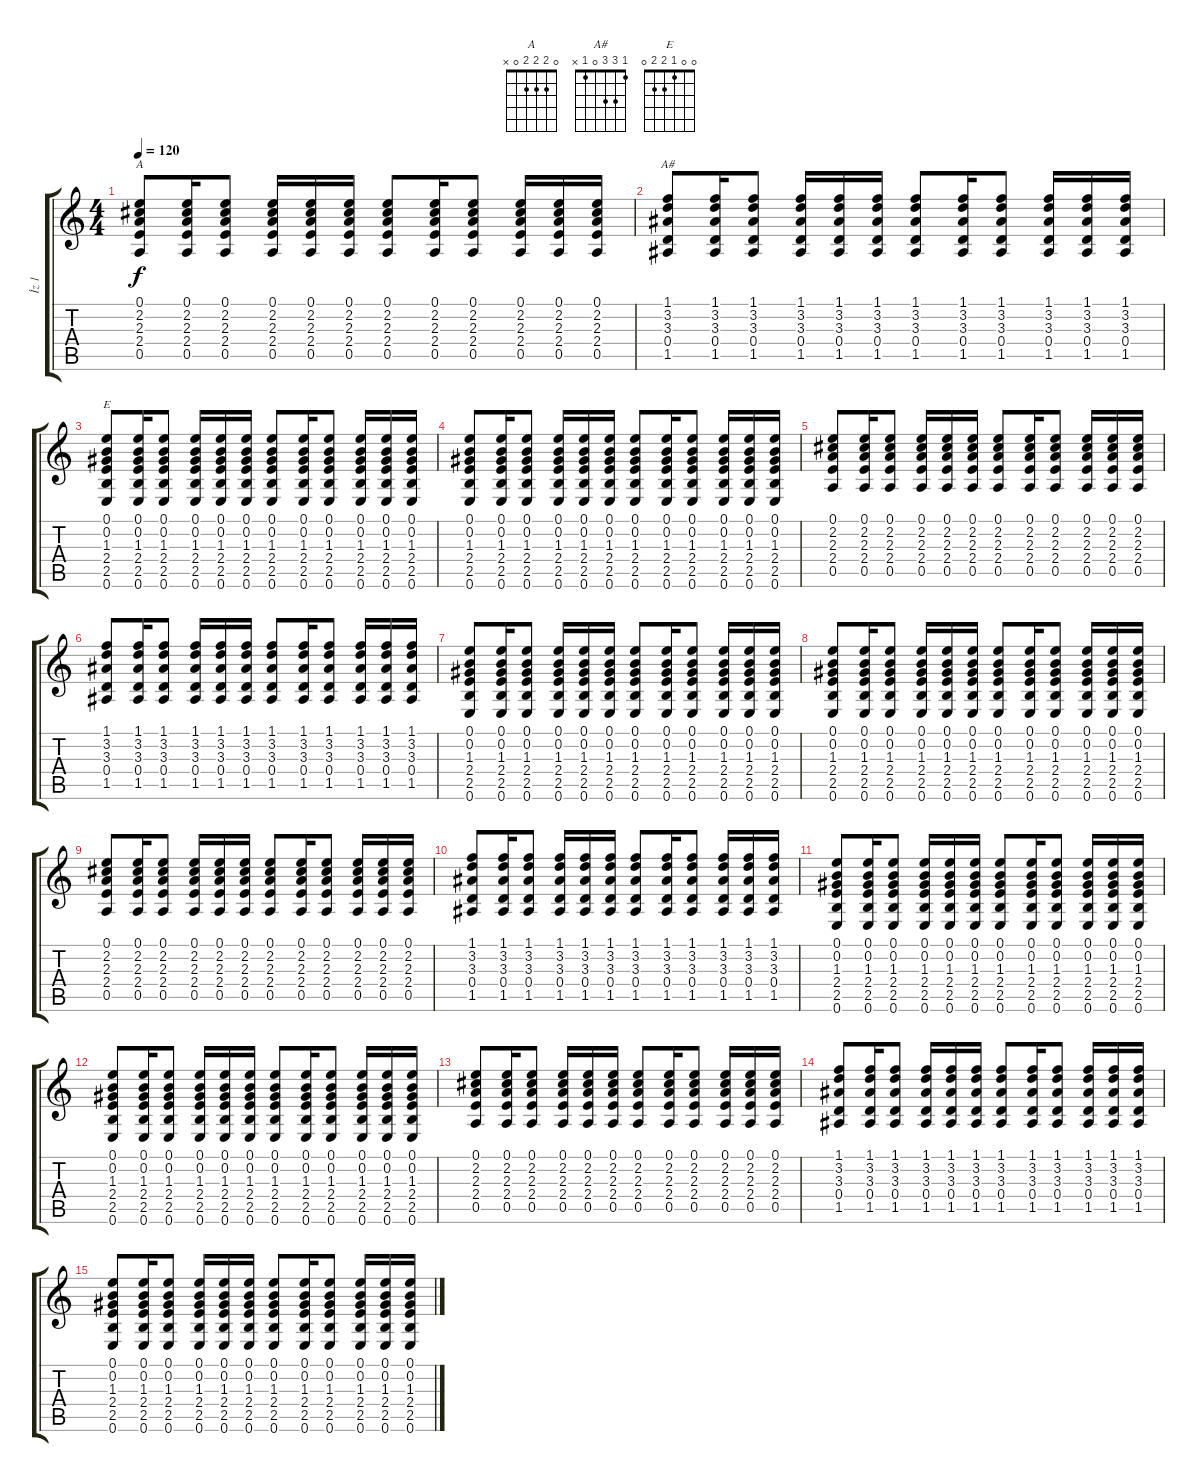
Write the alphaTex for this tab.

\track ("İz 1" "İz 1") {instrument electricguitarclean}
\staff {score tabs}
\tuning (E4 B3 G3 D3 A2 E2) {hide}
\chord ("A" 0 2 2 2 0 x)
\chord ("A#" 1 3 3 0 1 x)
\chord ("E" 0 0 1 2 2 0)
\ts (4 4)
\tempo 120
\clef g2
\ks c
(0.1 2.2 2.3 2.4 0.5).8{ch "A" dy f balance 0} (0.1 2.2 2.3 2.4 0.5).16 (0.1 2.2 2.3 2.4 0.5).8 (0.1 2.2 2.3 2.4 0.5).16 (0.1 2.2 2.3 2.4 0.5).16 (0.1 2.2 2.3 2.4 0.5).16 (0.1 2.2 2.3 2.4 0.5).8 (0.1 2.2 2.3 2.4 0.5).16 (0.1 2.2 2.3 2.4 0.5).8 (0.1 2.2 2.3 2.4 0.5).16 (0.1 2.2 2.3 2.4 0.5).16 (0.1 2.2 2.3 2.4 0.5).16 |
(1.1 3.2 3.3 0.4 1.5).8{ch "A#" balance 0} (1.1 3.2 3.3 0.4 1.5).16 (1.1 3.2 3.3 0.4 1.5).8 (1.1 3.2 3.3 0.4 1.5).16 (1.1 3.2 3.3 0.4 1.5).16 (1.1 3.2 3.3 0.4 1.5).16 (1.1 3.2 3.3 0.4 1.5).8 (1.1 3.2 3.3 0.4 1.5).16 (1.1 3.2 3.3 0.4 1.5).8 (1.1 3.2 3.3 0.4 1.5).16 (1.1 3.2 3.3 0.4 1.5).16 (1.1 3.2 3.3 0.4 1.5).16 |
(0.1 0.2 1.3 2.4 2.5 0.6).8{ch "E" balance 0} (0.1 0.2 1.3 2.4 2.5 0.6).16 (0.1 0.2 1.3 2.4 2.5 0.6).8 (0.1 0.2 1.3 2.4 2.5 0.6).16 (0.1 0.2 1.3 2.4 2.5 0.6).16 (0.1 0.2 1.3 2.4 2.5 0.6).16 (0.1 0.2 1.3 2.4 2.5 0.6).8 (0.1 0.2 1.3 2.4 2.5 0.6).16 (0.1 0.2 1.3 2.4 2.5 0.6).8 (0.1 0.2 1.3 2.4 2.5 0.6).16 (0.1 0.2 1.3 2.4 2.5 0.6).16 (0.1 0.2 1.3 2.4 2.5 0.6).16 |
(0.1 0.2 1.3 2.4 2.5 0.6).8{volume 4 balance 0} (0.1 0.2 1.3 2.4 2.5 0.6).16 (0.1 0.2 1.3 2.4 2.5 0.6).8 (0.1 0.2 1.3 2.4 2.5 0.6).16 (0.1 0.2 1.3 2.4 2.5 0.6).16 (0.1 0.2 1.3 2.4 2.5 0.6).16 (0.1 0.2 1.3 2.4 2.5 0.6).8 (0.1 0.2 1.3 2.4 2.5 0.6).16 (0.1 0.2 1.3 2.4 2.5 0.6).8 (0.1 0.2 1.3 2.4 2.5 0.6).16 (0.1 0.2 1.3 2.4 2.5 0.6).16 (0.1 0.2 1.3 2.4 2.5 0.6).16 |
(0.1 2.2 2.3 2.4 0.5).8{balance 0} (0.1 2.2 2.3 2.4 0.5).16 (0.1 2.2 2.3 2.4 0.5).8 (0.1 2.2 2.3 2.4 0.5).16 (0.1 2.2 2.3 2.4 0.5).16 (0.1 2.2 2.3 2.4 0.5).16 (0.1 2.2 2.3 2.4 0.5).8 (0.1 2.2 2.3 2.4 0.5).16 (0.1 2.2 2.3 2.4 0.5).8 (0.1 2.2 2.3 2.4 0.5).16 (0.1 2.2 2.3 2.4 0.5).16 (0.1 2.2 2.3 2.4 0.5).16 |
(1.1 3.2 3.3 0.4 1.5).8{balance 0} (1.1 3.2 3.3 0.4 1.5).16 (1.1 3.2 3.3 0.4 1.5).8 (1.1 3.2 3.3 0.4 1.5).16 (1.1 3.2 3.3 0.4 1.5).16 (1.1 3.2 3.3 0.4 1.5).16 (1.1 3.2 3.3 0.4 1.5).8 (1.1 3.2 3.3 0.4 1.5).16 (1.1 3.2 3.3 0.4 1.5).8 (1.1 3.2 3.3 0.4 1.5).16 (1.1 3.2 3.3 0.4 1.5).16 (1.1 3.2 3.3 0.4 1.5).16 |
(0.1 0.2 1.3 2.4 2.5 0.6).8{balance 0} (0.1 0.2 1.3 2.4 2.5 0.6).16 (0.1 0.2 1.3 2.4 2.5 0.6).8 (0.1 0.2 1.3 2.4 2.5 0.6).16 (0.1 0.2 1.3 2.4 2.5 0.6).16 (0.1 0.2 1.3 2.4 2.5 0.6).16 (0.1 0.2 1.3 2.4 2.5 0.6).8 (0.1 0.2 1.3 2.4 2.5 0.6).16 (0.1 0.2 1.3 2.4 2.5 0.6).8 (0.1 0.2 1.3 2.4 2.5 0.6).16 (0.1 0.2 1.3 2.4 2.5 0.6).16 (0.1 0.2 1.3 2.4 2.5 0.6).16 |
(0.1 0.2 1.3 2.4 2.5 0.6).8{volume 2 balance 0} (0.1 0.2 1.3 2.4 2.5 0.6).16 (0.1 0.2 1.3 2.4 2.5 0.6).8 (0.1 0.2 1.3 2.4 2.5 0.6).16 (0.1 0.2 1.3 2.4 2.5 0.6).16 (0.1 0.2 1.3 2.4 2.5 0.6).16 (0.1 0.2 1.3 2.4 2.5 0.6).8 (0.1 0.2 1.3 2.4 2.5 0.6).16 (0.1 0.2 1.3 2.4 2.5 0.6).8 (0.1 0.2 1.3 2.4 2.5 0.6).16 (0.1 0.2 1.3 2.4 2.5 0.6).16 (0.1 0.2 1.3 2.4 2.5 0.6).16 |
(0.1 2.2 2.3 2.4 0.5).8{balance 0} (0.1 2.2 2.3 2.4 0.5).16 (0.1 2.2 2.3 2.4 0.5).8 (0.1 2.2 2.3 2.4 0.5).16 (0.1 2.2 2.3 2.4 0.5).16 (0.1 2.2 2.3 2.4 0.5).16 (0.1 2.2 2.3 2.4 0.5).8 (0.1 2.2 2.3 2.4 0.5).16 (0.1 2.2 2.3 2.4 0.5).8 (0.1 2.2 2.3 2.4 0.5).16 (0.1 2.2 2.3 2.4 0.5).16 (0.1 2.2 2.3 2.4 0.5).16 |
(1.1 3.2 3.3 0.4 1.5).8{balance 0} (1.1 3.2 3.3 0.4 1.5).16 (1.1 3.2 3.3 0.4 1.5).8 (1.1 3.2 3.3 0.4 1.5).16 (1.1 3.2 3.3 0.4 1.5).16 (1.1 3.2 3.3 0.4 1.5).16 (1.1 3.2 3.3 0.4 1.5).8 (1.1 3.2 3.3 0.4 1.5).16 (1.1 3.2 3.3 0.4 1.5).8 (1.1 3.2 3.3 0.4 1.5).16 (1.1 3.2 3.3 0.4 1.5).16 (1.1 3.2 3.3 0.4 1.5).16 |
(0.1 0.2 1.3 2.4 2.5 0.6).8{balance 0} (0.1 0.2 1.3 2.4 2.5 0.6).16 (0.1 0.2 1.3 2.4 2.5 0.6).8 (0.1 0.2 1.3 2.4 2.5 0.6).16 (0.1 0.2 1.3 2.4 2.5 0.6).16 (0.1 0.2 1.3 2.4 2.5 0.6).16 (0.1 0.2 1.3 2.4 2.5 0.6).8 (0.1 0.2 1.3 2.4 2.5 0.6).16 (0.1 0.2 1.3 2.4 2.5 0.6).8 (0.1 0.2 1.3 2.4 2.5 0.6).16 (0.1 0.2 1.3 2.4 2.5 0.6).16 (0.1 0.2 1.3 2.4 2.5 0.6).16 |
(0.1 0.2 1.3 2.4 2.5 0.6).8{volume 0 balance 0} (0.1 0.2 1.3 2.4 2.5 0.6).16 (0.1 0.2 1.3 2.4 2.5 0.6).8 (0.1 0.2 1.3 2.4 2.5 0.6).16 (0.1 0.2 1.3 2.4 2.5 0.6).16 (0.1 0.2 1.3 2.4 2.5 0.6).16 (0.1 0.2 1.3 2.4 2.5 0.6).8 (0.1 0.2 1.3 2.4 2.5 0.6).16 (0.1 0.2 1.3 2.4 2.5 0.6).8 (0.1 0.2 1.3 2.4 2.5 0.6).16 (0.1 0.2 1.3 2.4 2.5 0.6).16 (0.1 0.2 1.3 2.4 2.5 0.6).16 |
(0.1 2.2 2.3 2.4 0.5).8{balance 0} (0.1 2.2 2.3 2.4 0.5).16 (0.1 2.2 2.3 2.4 0.5).8 (0.1 2.2 2.3 2.4 0.5).16 (0.1 2.2 2.3 2.4 0.5).16 (0.1 2.2 2.3 2.4 0.5).16 (0.1 2.2 2.3 2.4 0.5).8 (0.1 2.2 2.3 2.4 0.5).16 (0.1 2.2 2.3 2.4 0.5).8 (0.1 2.2 2.3 2.4 0.5).16 (0.1 2.2 2.3 2.4 0.5).16 (0.1 2.2 2.3 2.4 0.5).16 |
(1.1 3.2 3.3 0.4 1.5).8{balance 0} (1.1 3.2 3.3 0.4 1.5).16 (1.1 3.2 3.3 0.4 1.5).8 (1.1 3.2 3.3 0.4 1.5).16 (1.1 3.2 3.3 0.4 1.5).16 (1.1 3.2 3.3 0.4 1.5).16 (1.1 3.2 3.3 0.4 1.5).8 (1.1 3.2 3.3 0.4 1.5).16 (1.1 3.2 3.3 0.4 1.5).8 (1.1 3.2 3.3 0.4 1.5).16 (1.1 3.2 3.3 0.4 1.5).16 (1.1 3.2 3.3 0.4 1.5).16 |
(0.1 0.2 1.3 2.4 2.5 0.6).8{balance 0} (0.1 0.2 1.3 2.4 2.5 0.6).16 (0.1 0.2 1.3 2.4 2.5 0.6).8 (0.1 0.2 1.3 2.4 2.5 0.6).16 (0.1 0.2 1.3 2.4 2.5 0.6).16 (0.1 0.2 1.3 2.4 2.5 0.6).16 (0.1 0.2 1.3 2.4 2.5 0.6).8 (0.1 0.2 1.3 2.4 2.5 0.6).16 (0.1 0.2 1.3 2.4 2.5 0.6).8 (0.1 0.2 1.3 2.4 2.5 0.6).16 (0.1 0.2 1.3 2.4 2.5 0.6).16 (0.1 0.2 1.3 2.4 2.5 0.6).16
